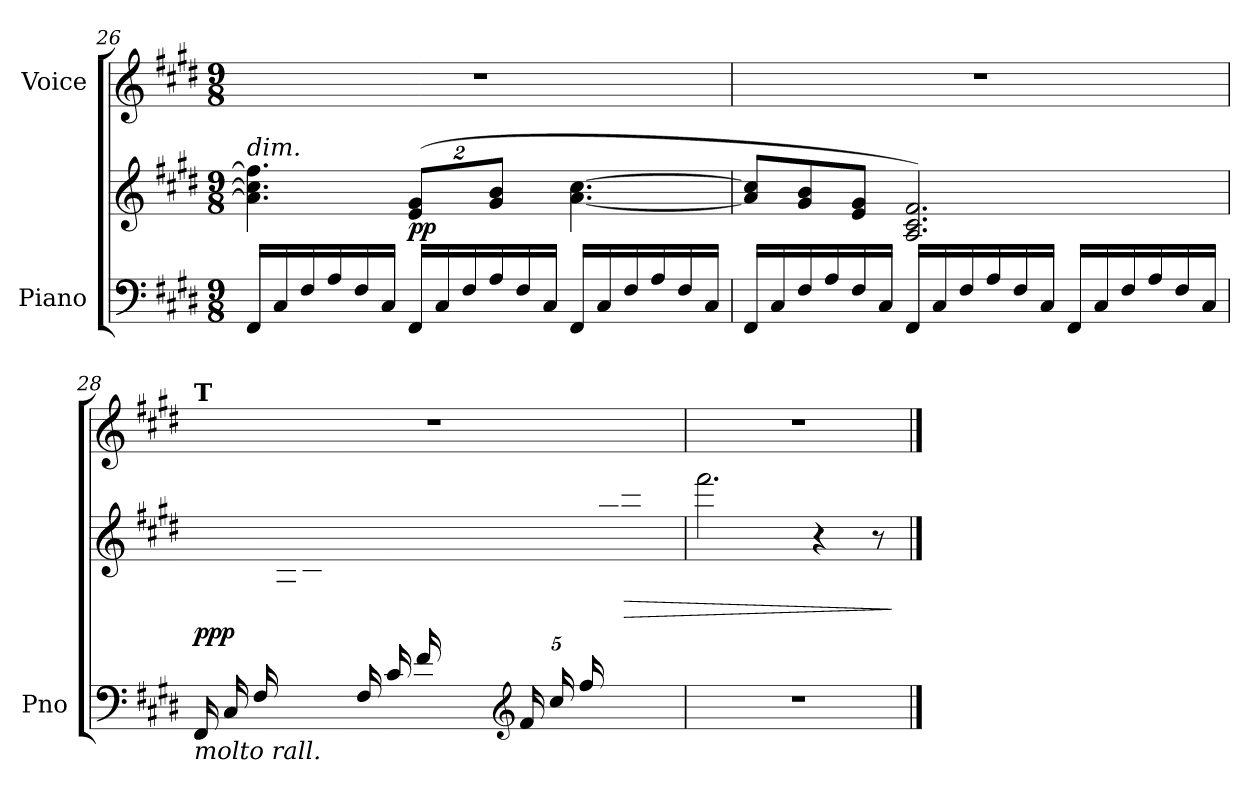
**kern	**kern	**dynam	**kern
*part2	*part2	*part2	*part1
*staff3	*staff2	*staff2/3	*staff1
*I"Piano	*	*	*I"Voice
*I'Pno	*	*	*
*clefF4	*clefG2	*	*clefG2
*k[f#c#g#d#]	*k[f#c#g#d#]	*	*k[f#c#g#d#]
*M9/8	*M9/8	*	*M9/8
=26	=26	=26	=26
!	!LO:TX:a:i:t=dim.	!	!
16FF#/LL	4.a\] 4.cc#\] 4.ff#\]	.	8%9r
16C#/	.	.	.
16F#/	.	.	.
16A/	.	.	.
16F#/	.	.	.
16C#/JJ	.	.	.
*	*Xbrackettup	*	*
!	!	!LO:DY:b	!
16FF#/LL	(>16%3e/ 16%3g#/L	pp	.
16C#/	.	.	.
16F#/	.	.	.
16A/	16%3g#/ 16%3b/J	.	.
16F#/	.	.	.
16C#/JJ	.	.	.
16FF#/LL	[4.a\ [4.cc#\	.	.
16C#/	.	.	.
16F#/	.	.	.
16A/	.	.	.
16F#/	.	.	.
16C#/JJ	.	.	.
!!LO:LB:g=z
=27	=27	=27	=27
16FF#/LL	8a/] 8cc#/]L	.	8%9r
16C#/	.	.	.
16F#/	8g#/ 8b/	.	.
16A/	.	.	.
16F#/	8e/ 8g#/J	.	.
16C#/JJ	.	.	.
16FF#/LL	2.A/ 2.c#/ 2.f#/)	.	.
16C#/	.	.	.
16F#/	.	.	.
16A/	.	.	.
16F#/	.	.	.
16C#/JJ	.	.	.
16FF#/LL	.	.	.
16C#/	.	.	.
16F#/	.	.	.
16A/	.	.	.
16F#/	.	.	.
16C#/JJ	.	.	.
=28	=28	=28	=28
*	*^	*	*
!	!	!	!	!LO:TX:a:B:t=T
!LO:TX:b:i:t=molto rall.	!	!	!	!
!	!	!	!LO:DY:b	!
(>16FF#/LL	1ryy	8.ryy	ppp	8%9r
16C#/	.	.	.	.
16F#/	.	.	.	.
8.ryy	.	16A\	.	.
.	.	16c#\	.	.
.	.	16f#\JJ	.	.
16F#/LL	.	8.ryy	.	.
16c#/	.	.	.	.
16f#/	.	.	.	.
8.ryy	.	16a\	.	.
.	.	16cc#\	.	.
.	.	16ff#\JJ	.	.
*clefG2	*	*	*	*
*Xbrackettup	*	*	*	*
(>20f#/LL	.	10.ryy	.	.
20cc#/	.	.	.	.
20ff#/	.	.	.	.
20%3.ryy	.	20aa\	.	.
!	!	!	!LO:HP:b	!
.	.	20ccc#\JJ))	>	.
.	8ryy	8ryy	.	.
*	*v	*v	*	*
=29	=29	=29	=29
8%9r	2.fff#\	.	8%9r
.	4r	.	.
.	8r	.	.
.	.	]	.
==	==	==	==
*-	*-	*-	*-
